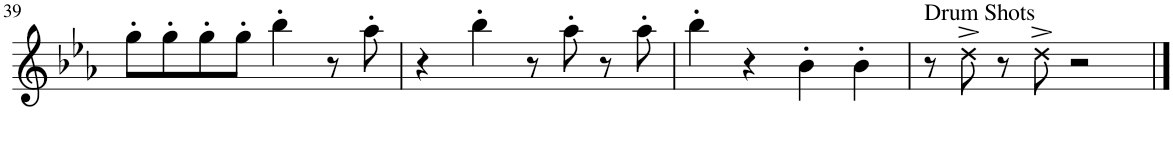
**kern
*part1
*staff1
*I"Piano
*I'Pno
!!LO:PB:g=z
*clefG2
*k[b-e-a-]
*M4/4
*met(c|)
=39
8gg'\L
8gg'\
8gg'\
8gg'\J
4bb-'\
8r
8aa-'\
=40
4r
4bb-'\
8r
8aa-'\
8r
8aa-'\
=41
4bb-'\
4r
4b-'\
4b-'\
=42
!LO:TX:a:t=Drum Shots
8r
8dd^\
8r
8dd^\
2r
==
*-
